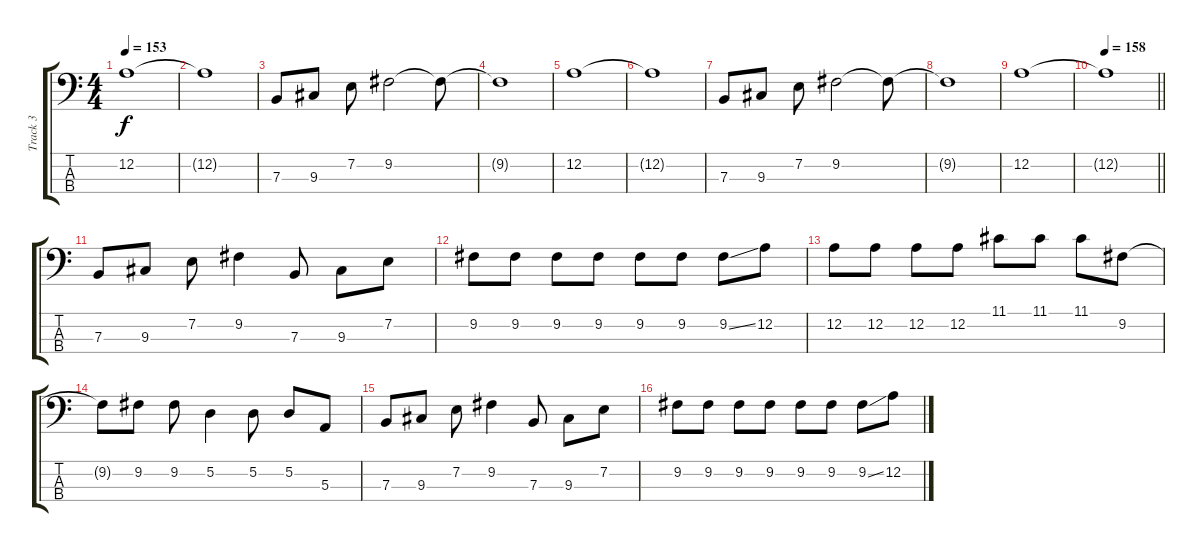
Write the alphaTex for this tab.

\track ("Track 3" "Track 3") {instrument electricbasspick}
\staff {score tabs}
\tuning (D2 A1 E1 B0) {hide}
\ts (4 4)
\tempo 153
\clef f4
\ks c
12.2.1{dy f} |
12.2{t}.1 |
7.3.8 9.3.8 7.2.8 9.2.2 9.2{t}.8 |
9.2{t}.1 |
12.2.1 |
12.2{t}.1 |
7.3.8 9.3.8 7.2.8 9.2.2 9.2{t}.8 |
9.2{t}.1 |
12.2.1 |
\tempo 158
\barLineRight lightlight
12.2{t}.1 |
\section ("" "")
7.3.8 9.3.8 7.2.8 9.2.4 7.3.8 9.3.8 7.2.8 |
9.2.8 9.2.8 9.2.8 9.2.8 9.2.8 9.2.8 9.2{ss}.8 12.2.8 |
12.2.8 12.2.8 12.2.8 12.2.8 11.1.8 11.1.8 11.1.8 9.2.8 |
9.2{t}.8 9.2.8 9.2.8 5.2.4 5.2.8 5.2.8 5.3.8 |
7.3.8 9.3.8 7.2.8 9.2.4 7.3.8 9.3.8 7.2.8 |
9.2.8 9.2.8 9.2.8 9.2.8 9.2.8 9.2.8 9.2{ss}.8 12.2.8
